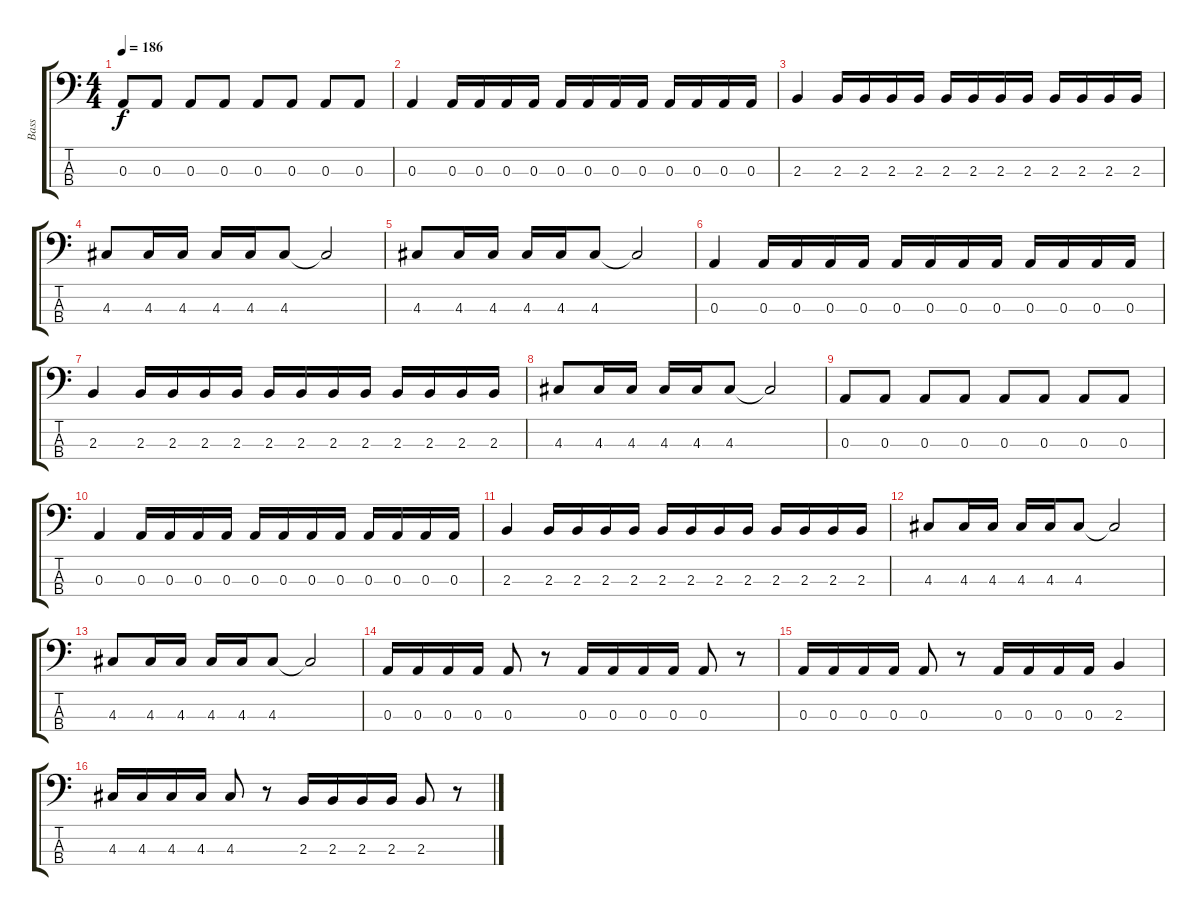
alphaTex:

\track ("Bass" "Bass") {instrument electricbassfinger}
\staff {score tabs}
\tuning (G2 D2 A1 E1) {hide}
\ts (4 4)
\tempo 186
\clef f4
\ks c
0.3.8{dy f} 0.3.8 0.3.8 0.3.8 0.3.8 0.3.8 0.3.8 0.3.8 |
\section ("" "")
0.3.4 0.3.16 0.3.16 0.3.16 0.3.16 0.3.16 0.3.16 0.3.16 0.3.16 0.3.16 0.3.16 0.3.16 0.3.16 |
2.3.4 2.3.16 2.3.16 2.3.16 2.3.16 2.3.16 2.3.16 2.3.16 2.3.16 2.3.16 2.3.16 2.3.16 2.3.16 |
4.3.8 4.3.16 4.3.16 4.3.16 4.3.16 4.3.8 4.3{t}.2 |
4.3.8 4.3.16 4.3.16 4.3.16 4.3.16 4.3.8 4.3{t}.2 |
\section ("" "")
0.3.4 0.3.16 0.3.16 0.3.16 0.3.16 0.3.16 0.3.16 0.3.16 0.3.16 0.3.16 0.3.16 0.3.16 0.3.16 |
2.3.4 2.3.16 2.3.16 2.3.16 2.3.16 2.3.16 2.3.16 2.3.16 2.3.16 2.3.16 2.3.16 2.3.16 2.3.16 |
4.3.8 4.3.16 4.3.16 4.3.16 4.3.16 4.3.8 4.3{t}.2 |
0.3.8 0.3.8 0.3.8 0.3.8 0.3.8 0.3.8 0.3.8 0.3.8 |
\section ("" "")
0.3.4 0.3.16 0.3.16 0.3.16 0.3.16 0.3.16 0.3.16 0.3.16 0.3.16 0.3.16 0.3.16 0.3.16 0.3.16 |
2.3.4 2.3.16 2.3.16 2.3.16 2.3.16 2.3.16 2.3.16 2.3.16 2.3.16 2.3.16 2.3.16 2.3.16 2.3.16 |
4.3.8 4.3.16 4.3.16 4.3.16 4.3.16 4.3.8 4.3{t}.2 |
4.3.8 4.3.16 4.3.16 4.3.16 4.3.16 4.3.8 4.3{t}.2 |
0.3.16 0.3.16 0.3.16 0.3.16 0.3.8 r.8 0.3.16 0.3.16 0.3.16 0.3.16 0.3.8 r.8 |
0.3.16 0.3.16 0.3.16 0.3.16 0.3.8 r.8 0.3.16 0.3.16 0.3.16 0.3.16 2.3.4 |
4.3.16 4.3.16 4.3.16 4.3.16 4.3.8 r.8 2.3.16 2.3.16 2.3.16 2.3.16 2.3.8 r.8
